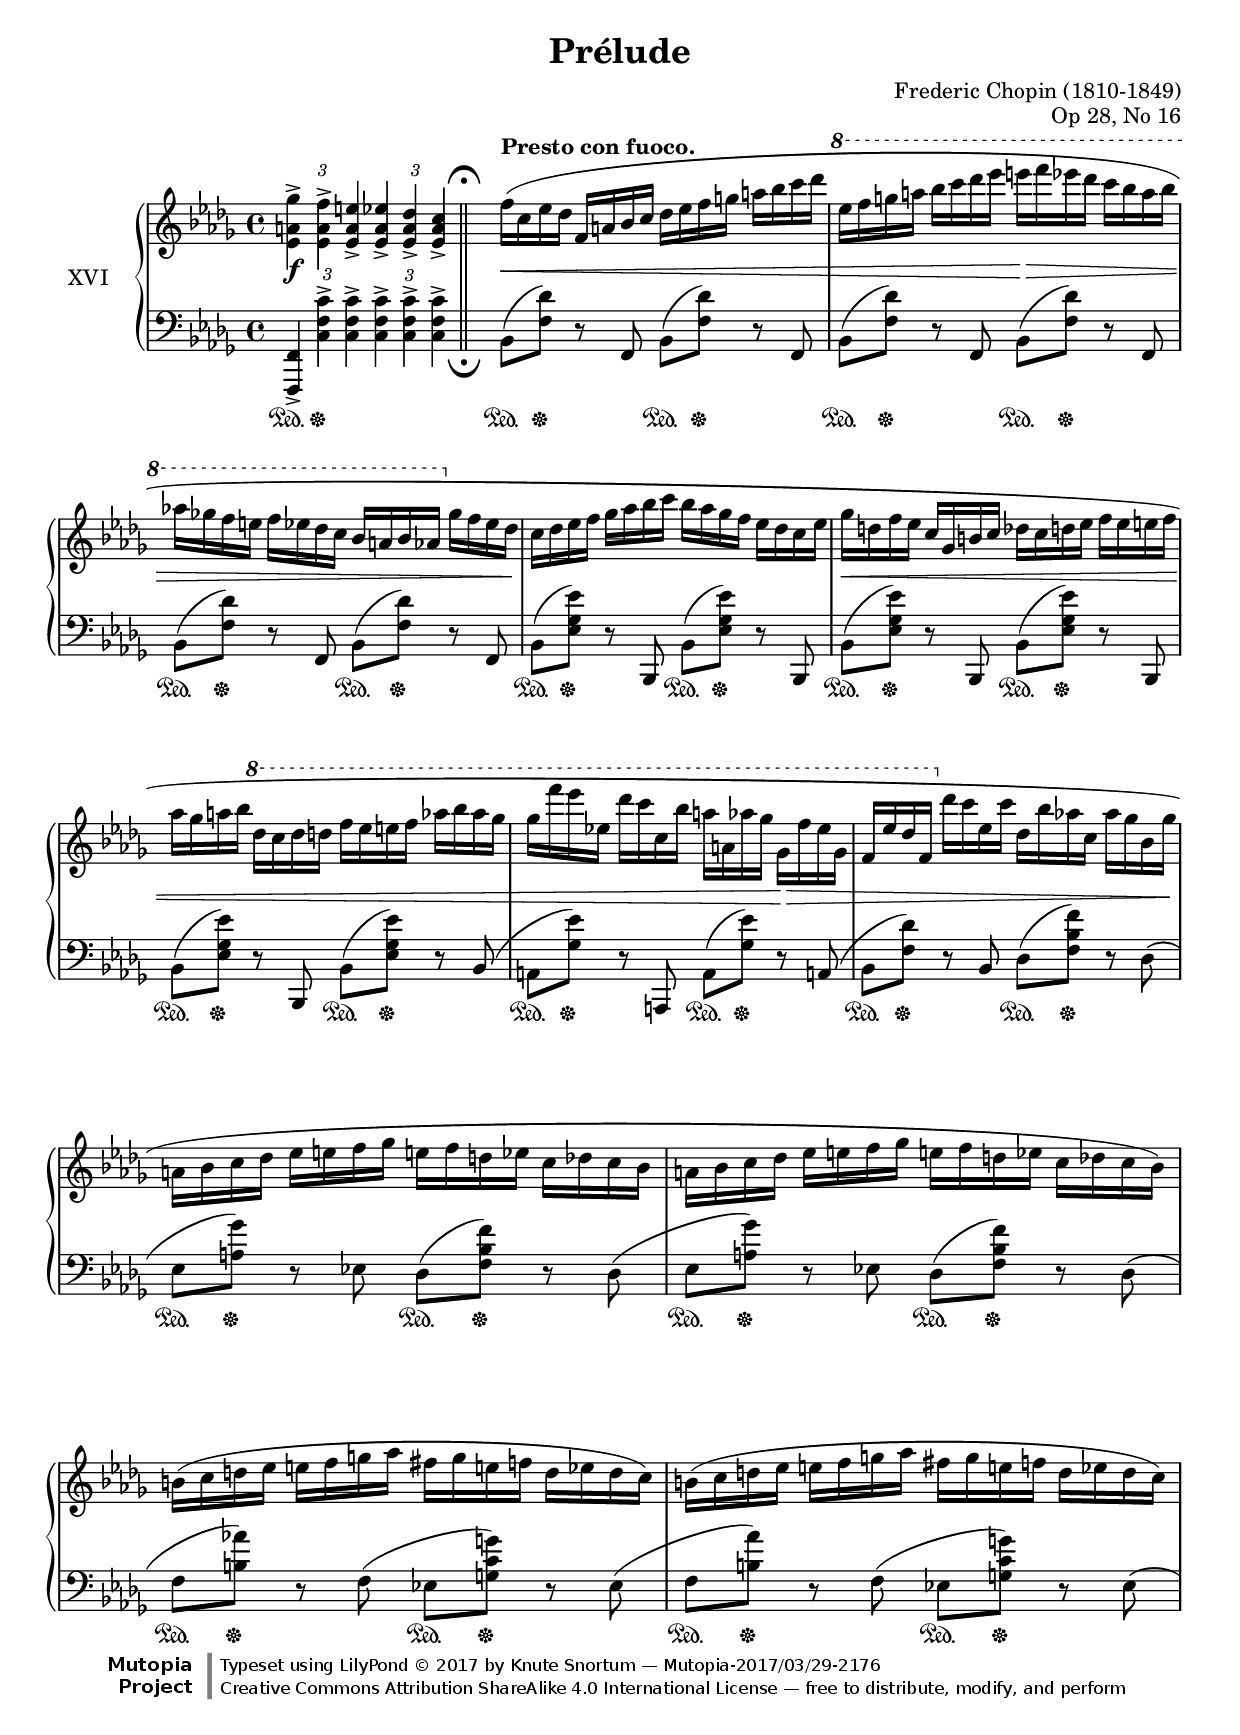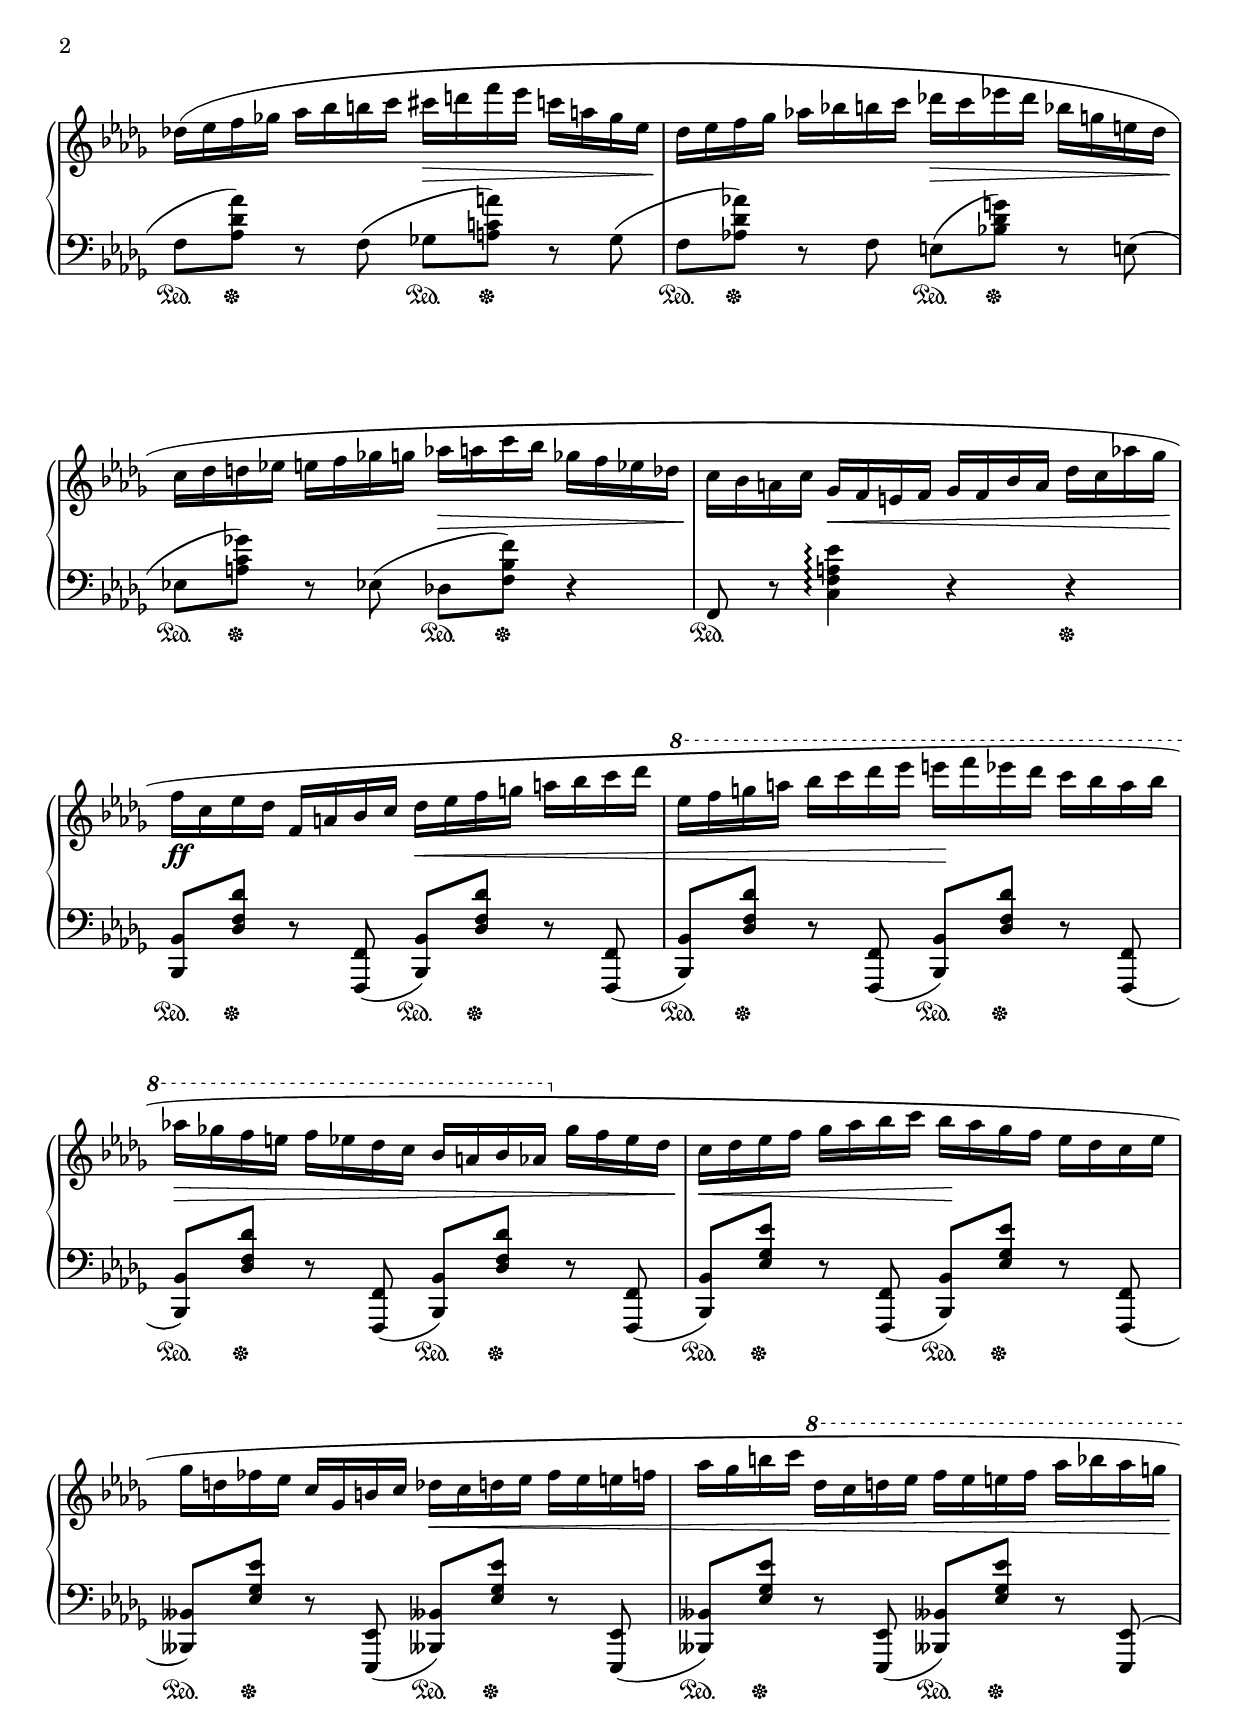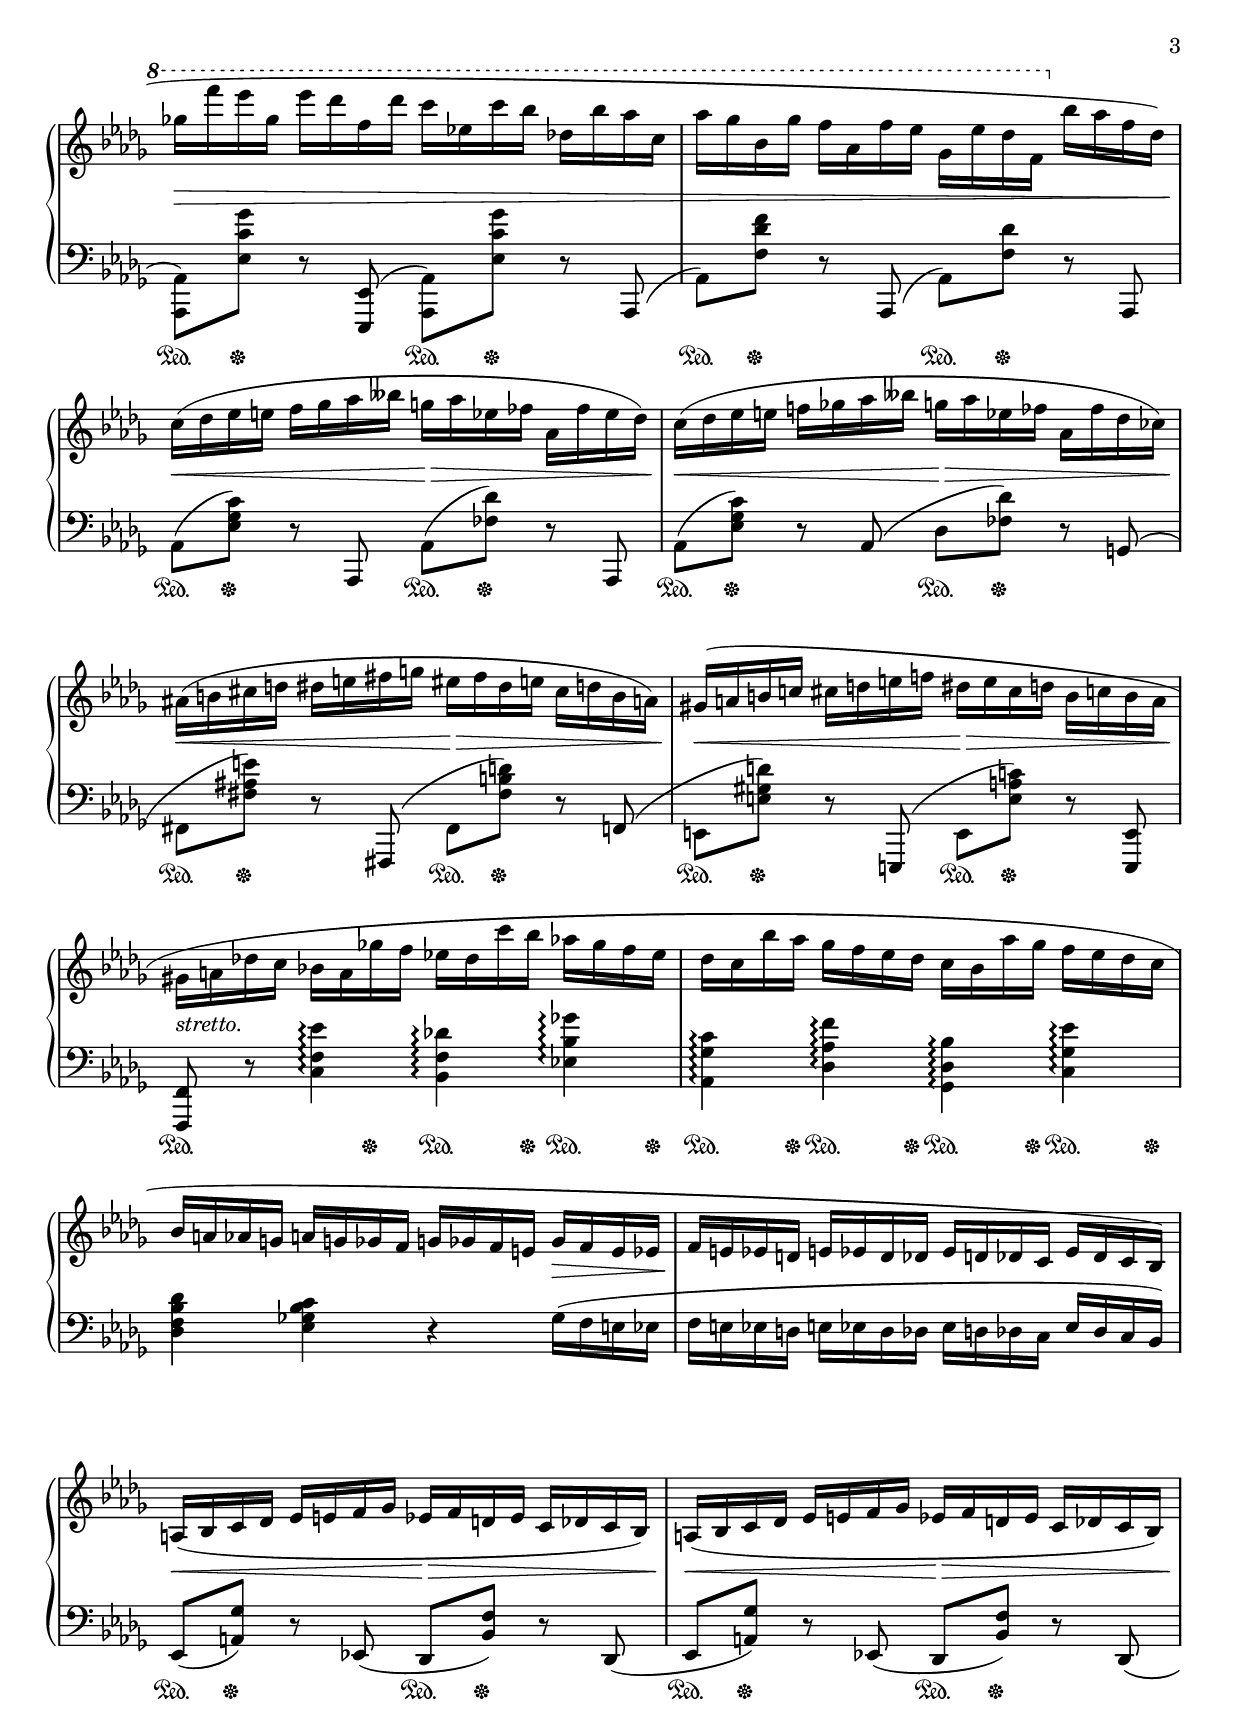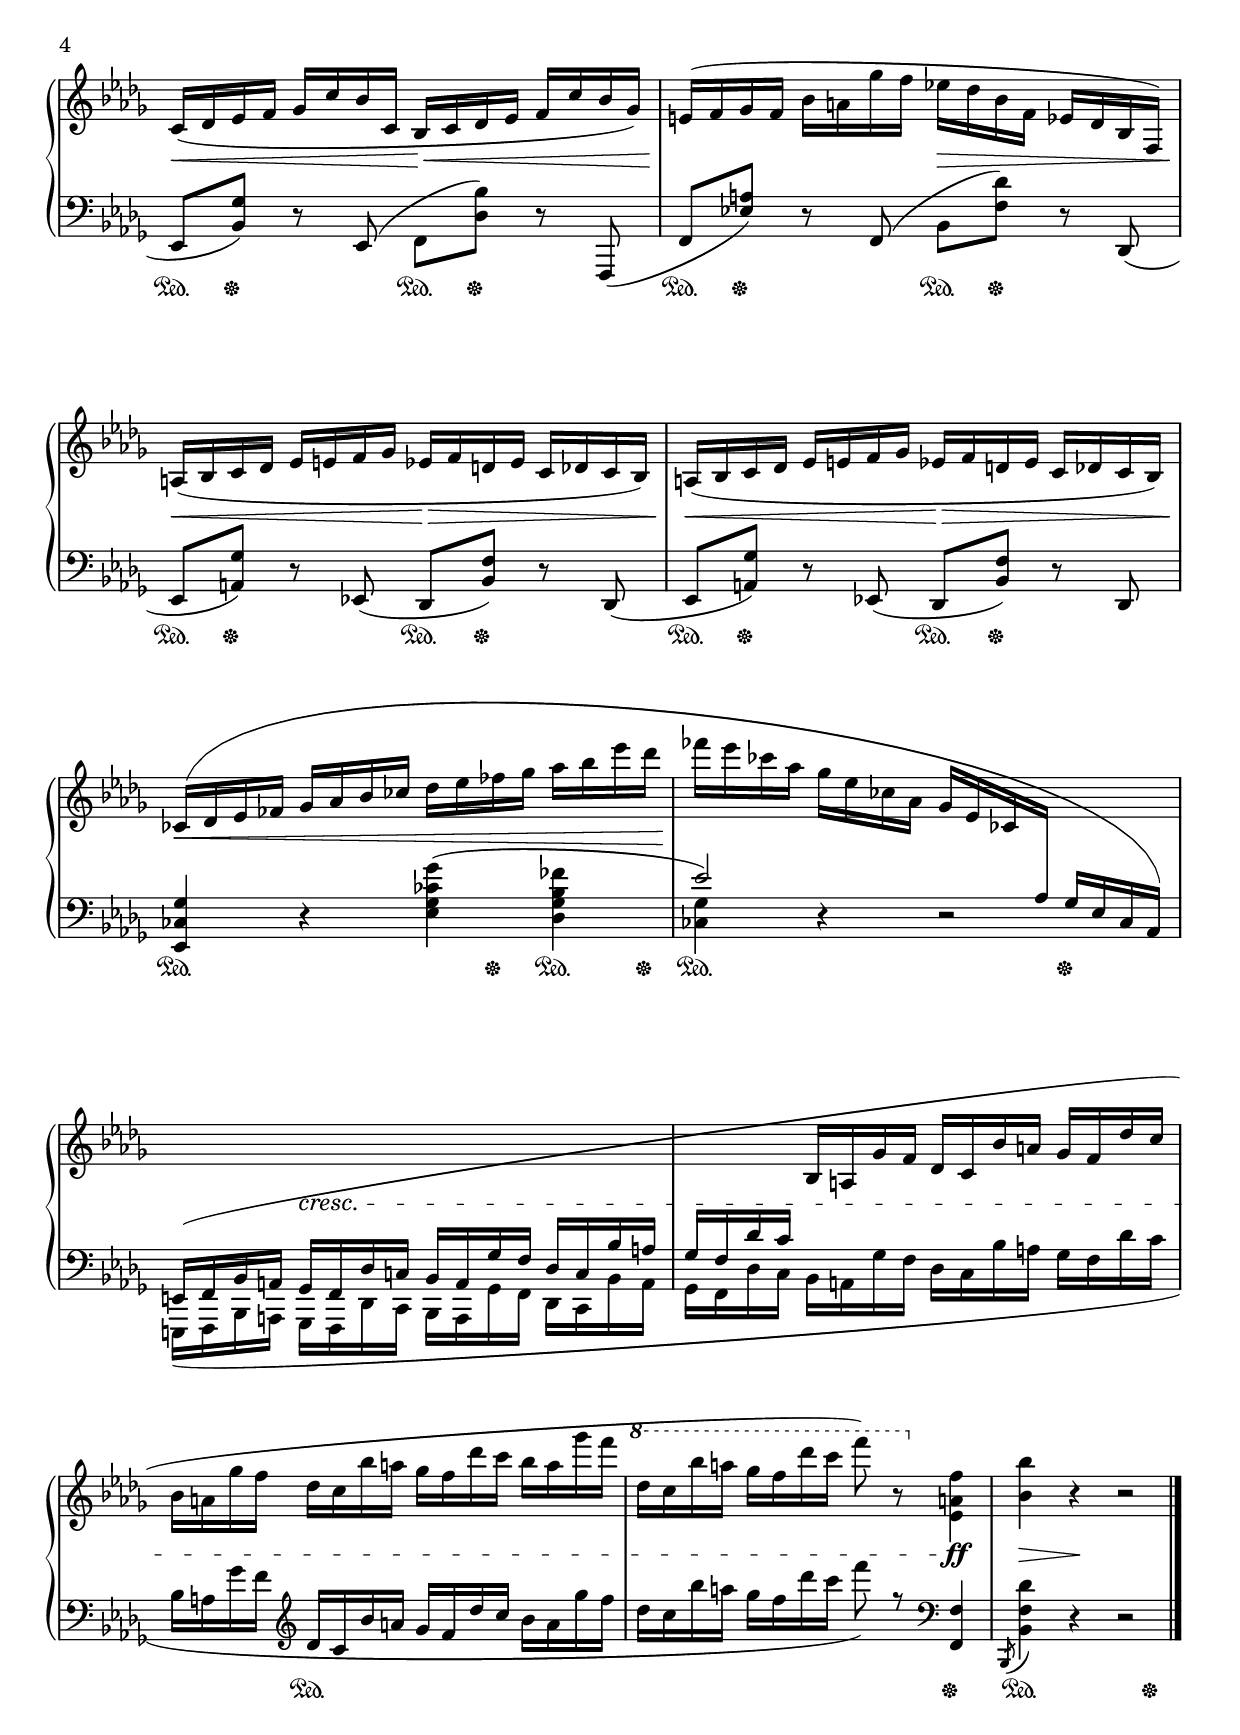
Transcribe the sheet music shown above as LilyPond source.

%...+....1....+....2....+....3....+....4....+....5....+....6....+....7....+....

\version "2.19.56"
\language "english"

\header {
  title = "Prélude"
  composer = "Frederic Chopin (1810-1849)"
  opus = "Op 28, No 16"
  date = "1837"
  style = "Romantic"
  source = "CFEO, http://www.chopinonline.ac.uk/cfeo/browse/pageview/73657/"
  
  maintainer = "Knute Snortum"
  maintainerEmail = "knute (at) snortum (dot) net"
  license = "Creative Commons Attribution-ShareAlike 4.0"
  
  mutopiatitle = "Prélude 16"
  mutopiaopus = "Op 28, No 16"
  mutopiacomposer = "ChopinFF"
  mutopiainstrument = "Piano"

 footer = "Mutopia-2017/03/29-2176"
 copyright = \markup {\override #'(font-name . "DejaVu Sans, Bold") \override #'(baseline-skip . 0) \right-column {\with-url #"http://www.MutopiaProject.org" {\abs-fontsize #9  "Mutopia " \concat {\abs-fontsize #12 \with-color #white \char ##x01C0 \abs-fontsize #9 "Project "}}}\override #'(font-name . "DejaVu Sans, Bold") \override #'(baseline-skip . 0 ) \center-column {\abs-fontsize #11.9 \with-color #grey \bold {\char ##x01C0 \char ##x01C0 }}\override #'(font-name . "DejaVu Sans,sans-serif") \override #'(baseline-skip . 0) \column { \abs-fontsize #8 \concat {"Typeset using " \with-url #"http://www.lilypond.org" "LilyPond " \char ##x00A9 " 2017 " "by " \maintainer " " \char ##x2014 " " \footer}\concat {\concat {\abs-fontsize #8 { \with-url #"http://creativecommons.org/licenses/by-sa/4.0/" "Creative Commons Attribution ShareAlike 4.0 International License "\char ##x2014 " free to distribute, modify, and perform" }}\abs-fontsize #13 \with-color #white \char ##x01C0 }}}
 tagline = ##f
}

staffUp   = \change Staff = "upper"
staffDown = \change Staff = "lower"

sd = \sustainOn 
su = \sustainOff 

doubleFermatas = {
  \override Score.RehearsalMark.break-visibility = #begin-of-line-invisible
  \override Staff.RehearsalMark.direction = #DOWN
  \override Staff.RehearsalMark.rotation = #'(180 0 0)
  \mark \markup { \musicglyph #"scripts.ufermata" }
}

spaceFromBarLine = {
  \once \override Score.BarLine.space-alist.next-note = #'(fixed-space . 3.2)
}

global = {
  \key bf \minor
  \time 4/4
  \accidentalStyle piano
  \omit TupletBracket
}

rightHand = \relative {
  \global
  \clef treble
  \set Score.tempoHideNote = ##t
  \tempo 4 = 120
  \oneVoice
  
  \tag #'layout {
    \tupletUp
    \tuplet 3/2 2 { <ef' a gf'>4-> <ef a f'>-> <ef a e'>->
      <ef a ef'>-> <ef a df>-> <ef a c>-> }
  }
  \tag #'midi { % Fake fermata 
    \tuplet 3/2 2 { <ef a gf'>4 <ef a f'> <ef a e'>
      <ef a ef'> <ef a df> \tempo 4 = 60 <ef a c>8 r }
  }
  
  \bar "||"

  \tempo "Presto con fuoco." 4 = 160
  \spaceFromBarLine
  | f'16 ( c ef df  f, a bf c  df ef f g  a bf c df 
  \ottava 1
  | ef16 f g a  bf c df ef  e f ef df  c bf a bf
  | af16 gf f e  f ef df c  bf a bf af  \ottava 0 gf f ef df 
  | c16 df ef f  gf af bf c  bf af gf f  ef df c ef
  | gf16 d f ef   c gf b c  df c d ef  f ef e f
  | af16 gf a bf  \ottava 1 df c df d  f ef e f  af bf af gf
  | gf16 f' ef ef, df' c c, bf' a a, af' gf  gf, f' ef gf, 
  | f16 ef' df f,  \ottava 0 df' c ef, c'  df, bf' af c,  af' gf bf, gf' 
  
  \barNumberCheck 10
  | a,16 bf c df  ef e f gf  e f d ef  c df c bf
  | a16 bf c df  ef e f gf  e f d ef  c df c bf )
  | b16 ( c d ef  e f g af  fs g e f  d ef d c )
  | b16 ( c d ef  e f g af  fs g e f  d ef d c )
  | df16 ( ef f gf  af bf b c  cs d f ef  c a gf ef 
  | df16 ef f  gf af bf b c  df c ef df  bf g e df
  | c16 df d ef  e f gf g  af a c bf  gf f ef df
  | c16 bf a c  gf f e f  gf f bf a  df c af' gf
  
  \barNumberCheck 18
  | f16 c ef df  f, a bf c  df ef f g  a bf c df 
  \ottava 1
  | ef16 f g a  bf c df ef  e f ef df  c bf a bf
  | af16 gf f e  f ef df c  bf a bf af  \ottava 0 gf f ef df 
  | c16 df ef f  gf af bf c  bf af gf f  ef df c ef
  | gf16 d ff ef  c gf b c  df c d ef  ff ef e f
  | af16 gf b c  \ottava 1 df c d ef  f ef e f  af bf af g 
  | gf16 f' ef gf,  ef' df f, df'  c ef, c' bf  df, bf' af c,
  | af'16 gf bf, gf'  f af, f' ef  gf, ef' df f, \ottava 0 bf af f df )
  
  \barNumberCheck 26
  | c16 ( df ef e  f gf af bff  g af ef ff  af, ff' ef df )
  | c16 ( df ef e  f gf af bff  g af ef ff  af, ff' df cf )
  | as16 ( b cs d  ds e fs g  es fs ds e  cs d b a )
  | gs16 ( a b c  cs d e f  ds e cs d  b c b a 
  | gs16 a df c  bf a gf' f  ef df c' bf  af gf f ef
  | df16 c bf' af gf f ef df  c bf af' gf  f ef df c 
  | bf16 a af g  a g gf f  g gf f e  gf f e ef
  | f16 e ef d  e ef d df  ef d df c  ef df c bf )
  
  \barNumberCheck 34
  | a16 ( bf c df  ef e f gf  ef f d ef  c df c bf )
  | a16 ( bf c df  ef e f gf  ef f d ef  c df c bf )
  | c16 ( df ef f  gf c bf c,  bf c df ef  f c' bf gf )
  | e16 ( f gf f  bf a gf' f  ef df bf f  ef df bf f )
  | a16 ( bf c df  ef e f gf  ef f d ef  c df c bf )
  | a16 ( bf c df  ef e f gf  ef f d ef  c df c bf )
  | cf16 ( df ef ff  gf af bf cf  df ef ff gf  af bf ef df 
  | ff16 ef cf af  gf ef cf af  \stemUp gf ef cf \staffDown af  gf ef cf af ) 
  
  \barNumberCheck 42
  | e16 ^( f bf a  gf f df' c  bf a gf' f  df c bf' a
  | gf f df' c  \staffUp bf a gf' f  df c bf' a  gf f df' c
  | \stemDown bf a gf' f  df c bf' a  gf f df' c  bf a gf' f
  | \ottava 1 df16 c bf' a  gf f df' c f8 ) r \ottava 0 <ef,,, a f'>4
  | <bf' bf'>4 r r2
  |
  
  \bar "|."
}

leftHand = \relative {
  \global
  \clef bass
  \oneVoice
  
  \tag #'layout {
    \tupletUp
    \tuplet 3/2 2 { <f,, f'>4-> <c'' f c'>-> q-> q-> q-> q-> }
  }
  
  \tag #'midi {
    \tuplet 3/2 2 { <f,, f'>4 <c'' f c'> q q q q8 r }
  }
  
  \doubleFermatas
  \spaceFromBarLine
  | bf8 ( <f' df'> ) r f, bf ( <f' df'> ) r f,
  | bf8 ( <f' df'> ) r f, bf ( <f' df'> ) r f,
  | bf8 ( <f' df'> ) r f, bf ( <f' df'> ) r f,
  | bf8 ( <ef gf ef'> ) r bf, bf' ( <ef gf ef'> ) r bf,
  | bf'8 ( <ef gf ef'> ) r bf, bf' ( <ef gf ef'> ) r bf,
  | bf'8 ( <ef gf ef'> ) r bf, bf' ( <ef gf ef'> ) r bf (
  | a8 <gf' ef'> ) r a,, a' ( <gf' ef'> ) r a, (
  | bf8 <f' df'> ) r bf, df ( <f bf f'> ) r df (
  
  \barNumberCheck 10
  | ef8 <a gf'> ) r ef df ( < f bf f'> ) r df (
  | ef8 <a gf'> ) r ef df ( < f bf f'> ) r df (
  | f8 <b af'> ) r f ( ef <g c g'> ) r ef (
  | f8 <b af'> ) r f ( ef <g c g'> ) r ef (
  | f8 <af df af'> ) r f ( gf <a c a'> ) r gf (
  | f8 <af df af'> ) r f e ( <bf' df g> ) r e, (
  | ef8 <a c gf'> ) r ef ( df < f bf f'> ) r4
  | f,8 r <c' f a ef'>4 \arpeggio r r
  
  \barNumberCheck 18
  | <bf, bf'>8 <df' f df'> r <f,, f'> ( <bf bf'>8 ) <df' f df'> r <f,, f'> (
  | <bf bf'>8 ) <df' f df'> r <f,, f'> ( <bf bf'>8 ) <df' f df'> r <f,, f'> (
  | <bf bf'>8 ) <df' f df'> r <f,, f'> ( <bf bf'>8 ) <df' f df'> r <f,, f'> (
  | <bf bf'>8 ) <ef' gf ef'> r <f,, f'> ( <bf bf'>8 ) <ef' gf ef'> r <f,, f'>(
  | <bff bff'>8 ) <ef' gf ef'> r <ef,, ef'> ( 
    <bff' bff'>8 ) <ef' gf ef'> r <ef,, ef'> (
  | <bff' bff'>8 ) <ef' gf ef'> r <ef,, ef'> ( 
    <bff' bff'>8 ) <ef' gf ef'> r <ef,, ef'> (
  | <af af'>8 ) <ef'' c' gf'> r <ef,, ef'> ( <af af'> ) <ef'' c' gf'> r af,, (
  | af'8 ) <f' df' f> r af,, ( af' ) <f' df'> r af,, 
  
  \barNumberCheck 26
  | af'8 ( <ef' gf c> ) r af,, af' ( <ff' df'> ) r af,,
  | af'8 ( <ef' gf c> ) r af, ( df <ff df'> ) r g, (
  | fs8 <fs' as e'> ) r fs,, ( fs' <fs' b d> ) r f, (
  | e8 <e' gs d'> ) r e,, ( e' <e' a c> ) r <e,, e'>
  | <f f'>8 r <c'' f ef'>4 \arpeggio <bf f' df'> 
    \arpeggio <ef bf' gf'> \arpeggio
  | <af, gf' c>4 \arpeggio <df af' f'> \arpeggio
    <gf, df' bf'> \arpeggio <c gf' ef'> \arpeggio
  | <df f bf df>4 <ef gf bf c> r gf16 ( f e ef
  | f16 e ef d  e ef d df  ef d df c  ef df c bf )
  
  \barNumberCheck 34
  | ef,8 ( <a gf'> ) r ef ( df <bf' f'> ) r df, (
  | ef8 <a gf'> ) r ef ( df <bf' f'> ) r df, (
  | ef8 <bf' gf'> ) r ef, ( f <df' bf'> ) r f,, (
  | f'8 <ef' a> ) r f, ( bf <f' df'> ) r df, (
  | ef8 <a gf'> ) r ef ( df <bf' f'> ) r df, (
  | ef8 <a gf'> ) r ef ( df <bf' f'> ) r df, 
  | <ef cf' gf'>4 r <ef' gf cf gf'> ( <df gf bf ff'>
  |
    <<
      { \voiceThree ef'2 ) s2 }
      \new Voice { \voiceFour <cf, gf'>4 \oneVoice r r2 }
    >>
  
  \barNumberCheck 42
  | \stemDown e,,16 _( f bf a  gf f df' c  bf a gf' f  df c bf' a
  | gf f df' c  bf a gf' f  df c bf' a  gf f df' c
  | bf a gf' f  \clef treble \stemNeutral df c bf' a  gf f df' c  bf a gf' f
  | df16 c bf' a  gf f df' c f8 ) r \clef bass <f,,,, f'>4
  | \slurDown \acciaccatura { bf,8 } <bf' f' df'>4 \oneVoice r r2
}

pedal = {
  \omit TupletBracket
  | \tuplet 3/2 { s4 \sd s \su s } s2
  | \repeat unfold 8 { s8 \sd s \su s4 s8 \sd s \su s4 }
  
  \barNumberCheck 10
  | \repeat unfold 7 { s8 \sd s \su s4 s8 \sd s \su s4 }
  | s2. \sd <> \su s4
  
  \barNumberCheck 18
  | \repeat unfold 8 { s8 \sd s \su s4 s8 \sd s \su s4 }
  
  \barNumberCheck 26
  | \repeat unfold 4 { s8 \sd s \su s4 s8 \sd s \su s4 }
  | s4 \sd s8 s \su s8. \sd s16 \su s8. \sd s16 \su
  | s8. \sd s16 \su s8. \sd s16 \su s8. \sd s16 \su s8. \sd s16 \su
  | s1
  | s1
  
  \barNumberCheck 34
  | \repeat unfold 6 { s8 \sd s \su s4 s8 \sd s \su s4 }
  | s2 \sd s8 s \su s8. \sd s16 \su
  | s2 \sd s4 <> \su s
  
  \barNumberCheck 42
  | s1
  | s1
  | s4 s \sd s2
  | s2. s4 \su
  | s2. \sd s4 \su
  |
}

dynamics = {
  | s1 \f
  | s1 \<
  | s2 s \>
  | s1 <> \!
  | s1
  | s1 \<
  | s1
  | s2 s4 s \>
  | s1 <> \!
  
  \barNumberCheck 10
  | s1 * 4
  | \repeat unfold 3 { s2 s \> <> \! }
  | s4 s \< s2
  
  \barNumberCheck 18
  | s2 \ff s \<
  | s2 <> \! s
  | s1 \>
  | s2 \< <> \! s
  | s2 s2 \<
  | s1
  | s1 \>
  | s1
  
  \barNumberCheck 26
  | \repeat unfold 3 { s2 \< s \> }
  | s2 \< s \> <> \!
  | s1-"stretto."
  | s1
  | s2 s4 s \> <> \!
  | s1
  
  \barNumberCheck 34
  | s2 \< s \>
  | s2 \< s \>
  | s2 \< <> \! s \< <> \!
  | s2 s \>
  | s2 \< s \>
  | s2 \< s \>
  | s1 \< <> \!
  | s1
  
  \barNumberCheck 42
  | s4 s \cresc s2
  | s1
  | s1 
  | s2. s4 \ff
  | s4 \> <> \! s2.
  |
}

#(set-global-staff-size 19)

\paper {
  ragged-last-bottom = ##f % False after editing is finished
  
  top-margin = 8\mm
  bottom-margin = 6\mm
  system-system-spacing.basic-distance = #19
  
  % #(set-paper-size "letter") % for testing only
}

% Typeset, no MIDI
\score {
  \keepWithTag #'layout
  \new PianoStaff <<
    \set PianoStaff.instrumentName = #"XVI"
    \new Staff = "upper" \rightHand
    \new Dynamics = "dynamics" \dynamics
    \new Staff = "lower" \with { \consists "Mark_engraver" } \leftHand
    \new Dynamics = "pedal" \pedal 
  >>
  \layout {
    \context {
      \Score
      \remove "Bar_number_engraver"
    }
  }
}

% MIDI only
\score {
  \keepWithTag #'midi
  <<
    \new Staff = "upper" << \rightHand \pedal >>
    \new Staff = "lower" << \leftHand \pedal >>
  >>
  \midi {
  }
}
